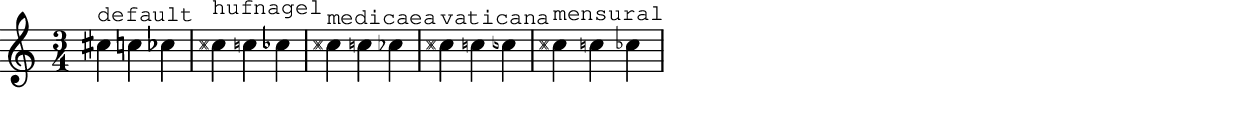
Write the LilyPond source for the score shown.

%% Generated by lilypond-book
%% Options: [exampleindent=10.16\mm,indent=0\mm,line-width=160\mm]
\include "lilypond-book-preamble.ly"


% ****************************************************************
% Start cut-&-pastable-section
% ****************************************************************

#(ly:set-option 'eps-box-padding 3.000000)



\paper {
  indent = 0\mm
  line-width = 160\mm
  % offset the left padding, also add 1mm as lilypond creates cropped
  % images with a little space on the right
  line-width = #(- line-width (* mm  3.000000) (* mm 1))
}

\layout {
  
}




% ****************************************************************
% ly snippet:
% ****************************************************************
\sourcefilename "/lilypond-2.23.82/input/regression/accidental-ancient.ly"
\sourcefileline 0

\header {
texidoc = "@cindex Ancient Accidentals
Accidentals are available in different ancient styles, which all
are collected here.
"
}

\version "2.19.21"

\relative {
      \time 3/4
      % FIXME: standard vs default, alteration-FOO vs FOO-alteration
      \override Staff.Accidental.alteration-glyph-name-alist
        = #standard-alteration-glyph-name-alist
      cis''^\markup { \typewriter default } c ces  

      \override Staff.Accidental.alteration-glyph-name-alist
        = #alteration-hufnagel-glyph-name-alist
      cis^\markup { \typewriter hufnagel } c ces  

      \override Staff.Accidental.alteration-glyph-name-alist
        = #alteration-medicaea-glyph-name-alist
      cis^\markup { \typewriter medicaea } c ces  

      \override Staff.Accidental.alteration-glyph-name-alist
        = #alteration-vaticana-glyph-name-alist
      cis^\markup { \typewriter vaticana } c ces  

      \override Staff.Accidental.alteration-glyph-name-alist
        = #alteration-mensural-glyph-name-alist
      cis^\markup { \typewriter mensural } c ces  
}



% ****************************************************************
% end ly snippet
% ****************************************************************
